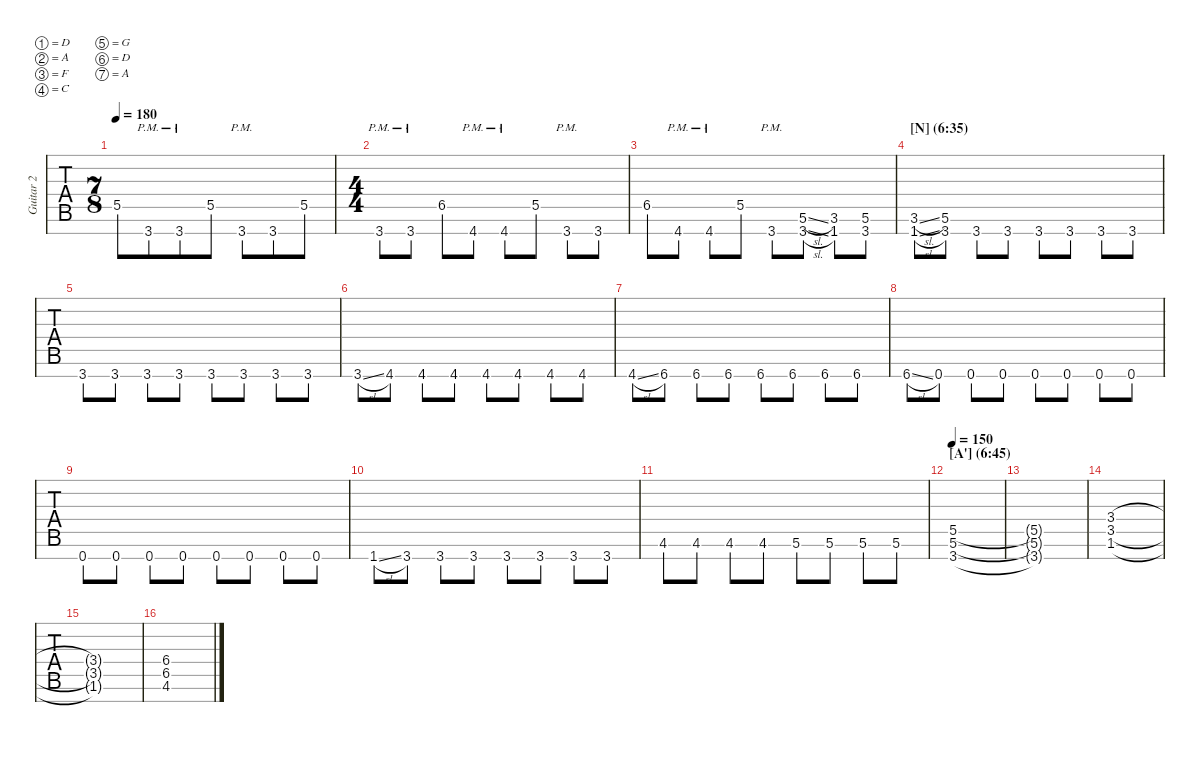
\defaultSystemsLayout 2
\hideDynamics
\bracketExtendMode nobrackets
\multiTrackTrackNamePolicy allsystems
\firstSystemTrackNameMode fullname
\otherSystemsTrackNameMode fullname
\otherSystemsTrackNameOrientation horizontal
\track ("Guitar 2" "Gtr. 2") {instrument distortionguitar}
\staff {tabs}
\tuning (D4 A3 F3 C3 G2 D2 A1)
\ts (7 8)
\scale
1.00031
\tempo 180
\accidentals auto
\clef g2
\ottava regular
\simile none
\ks aminor
5.5.8{dy f} 3.7{pm}.8 3.7{pm}.8 5.5.8 3.7{pm}.8 3.7.8 5.5.8 |
\ts (4 4)
\scale
1.00021 3.7{pm}.8 3.7{pm}.8 6.5{acc b}.8 4.7{pm acc b}.8 4.7{pm acc b}.8 5.5.8 3.7{pm}.8 3.7.8 |
\scale
0.999794 6.5{acc b}.8 4.7{pm acc b}.8 4.7{pm acc b}.8 5.5.8 3.7{pm}.8 (5.6{sl} 3.7{sl}).8 (3.6 1.7).8 (5.6 3.7).8 |
\section ("" "[N] (6:35)")
\scale
0.998027 (3.6{sl} 1.7{sl}).8 (5.6 3.7).8 3.7.8 3.7.8 3.7.8 3.7.8 3.7.8 3.7.8 |
\scale
0.99976 3.7.8 3.7.8 3.7.8 3.7.8 3.7.8 3.7.8 3.7.8 3.7.8 |
\scale
1.00245 3.7{sl}.8 4.7{acc b}.8 4.7{acc b}.8 4.7{acc b}.8 4.7{acc b}.8 4.7{acc b}.8 4.7{acc b}.8 4.7{acc b}.8 |
\scale
0.99976 4.7{sl acc b}.8 6.7.8 6.7.8 6.7.8 6.7.8 6.7.8 6.7.8 6.7.8 |
\scale
0.996883 6.7{sl}.8 0.7.8 0.7.8 0.7.8 0.7.8 0.7.8 0.7.8 0.7.8 |
\scale
1.00131 0.7.8 0.7.8 0.7.8 0.7.8 0.7.8 0.7.8 0.7.8 0.7.8 |
\scale
1.00131 1.7{sl}.8 3.7.8 3.7.8 3.7.8 3.7.8 3.7.8 3.7.8 3.7.8 |
\scale
1.0005 4.6{acc b}.8 4.6{acc b}.8 4.6{acc b}.8 4.6{acc b}.8 5.6.8 5.6.8 5.6.8 5.6.8 |
\section ("" "[A'] (6:45)")
\scale
1.00072
\tempo 150
(5.5 5.6 3.7).1 |
\scale
0.99976 (5.5{t} 5.6{t} 3.7{t}).1 |
\scale
0.99976 (3.4 3.5 1.6).1 |
\scale
0.999761 (3.4{t} 3.5{t} 1.6{t}).1 |
\scale
0.997264 (6.4{acc b} 6.5{acc b} 4.6{acc b}).1
